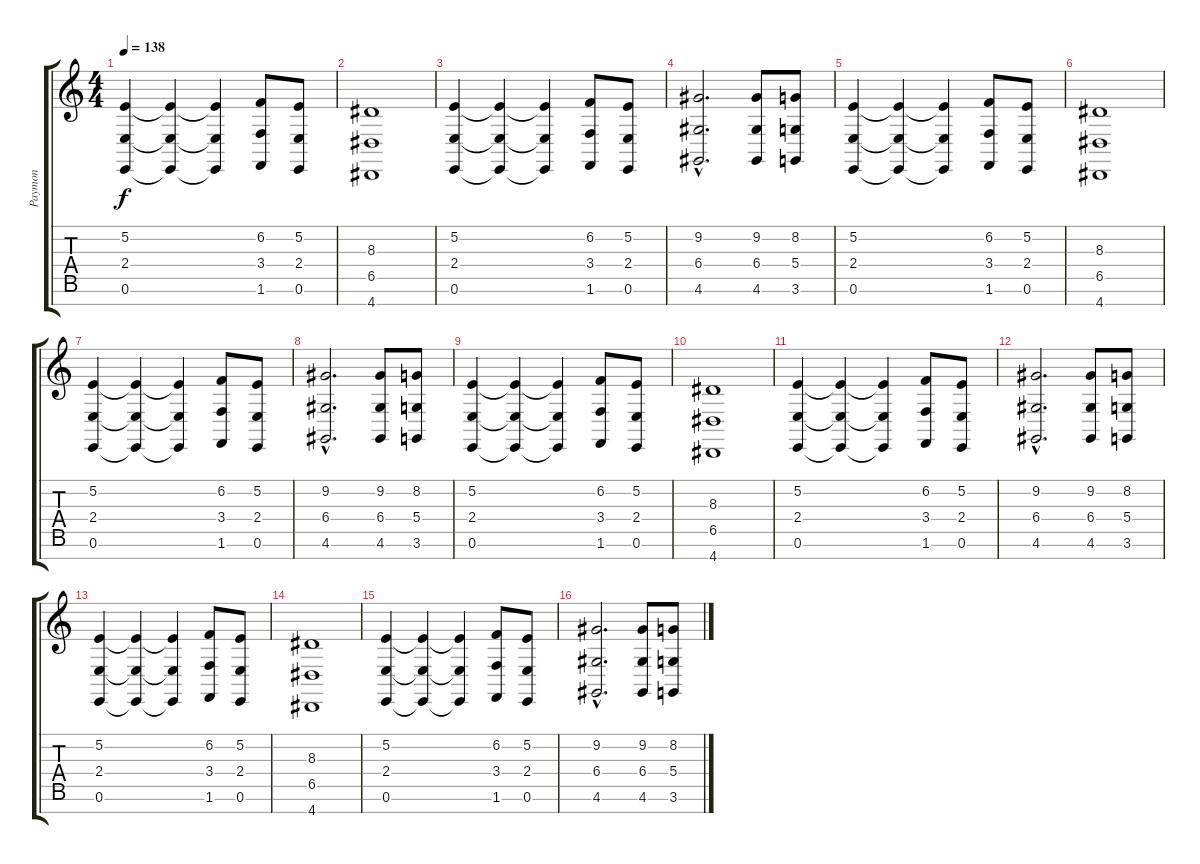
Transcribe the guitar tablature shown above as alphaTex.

\track ("Paymon" "Paymon") {instrument choiraahs}
\staff {score tabs}
\tuning (E4 B3 G3 D3 A2 E2 B1) {hide}
\ts (4 4)
\tempo 138
\clef g2
\ks c
(5.2 2.4 0.6).4{dy f} (5.2{t} 2.4{t} 0.6{t}).4 (5.2{t} 2.4{t} 0.6{t}).4 (6.2 3.4 1.6).8 (5.2 2.4 0.6).8 |
(8.3 6.5 4.7).1 |
(5.2 2.4 0.6).4 (5.2{t} 2.4{t} 0.6{t}).4 (5.2{t} 2.4{t} 0.6{t}).4 (6.2 3.4 1.6).8 (5.2 2.4 0.6).8 |
(9.2{hac} 6.4{hac} 4.6{hac}).2{d} (9.2 6.4 4.6).8 (8.2 5.4 3.6).8 |
(5.2 2.4 0.6).4 (5.2{t} 2.4{t} 0.6{t}).4 (5.2{t} 2.4{t} 0.6{t}).4 (6.2 3.4 1.6).8 (5.2 2.4 0.6).8 |
(8.3 6.5 4.7).1 |
(5.2 2.4 0.6).4 (5.2{t} 2.4{t} 0.6{t}).4 (5.2{t} 2.4{t} 0.6{t}).4 (6.2 3.4 1.6).8 (5.2 2.4 0.6).8 |
(9.2{hac} 6.4{hac} 4.6{hac}).2{d} (9.2 6.4 4.6).8 (8.2 5.4 3.6).8 |
(5.2 2.4 0.6).4 (5.2{t} 2.4{t} 0.6{t}).4 (5.2{t} 2.4{t} 0.6{t}).4 (6.2 3.4 1.6).8 (5.2 2.4 0.6).8 |
(8.3 6.5 4.7).1 |
(5.2 2.4 0.6).4 (5.2{t} 2.4{t} 0.6{t}).4 (5.2{t} 2.4{t} 0.6{t}).4 (6.2 3.4 1.6).8 (5.2 2.4 0.6).8 |
(9.2{hac} 6.4{hac} 4.6{hac}).2{d} (9.2 6.4 4.6).8 (8.2 5.4 3.6).8 |
(5.2 2.4 0.6).4 (5.2{t} 2.4{t} 0.6{t}).4 (5.2{t} 2.4{t} 0.6{t}).4 (6.2 3.4 1.6).8 (5.2 2.4 0.6).8 |
(8.3 6.5 4.7).1 |
(5.2 2.4 0.6).4 (5.2{t} 2.4{t} 0.6{t}).4 (5.2{t} 2.4{t} 0.6{t}).4 (6.2 3.4 1.6).8 (5.2 2.4 0.6).8 |
(9.2{hac} 6.4{hac} 4.6{hac}).2{d} (9.2 6.4 4.6).8 (8.2 5.4 3.6).8
